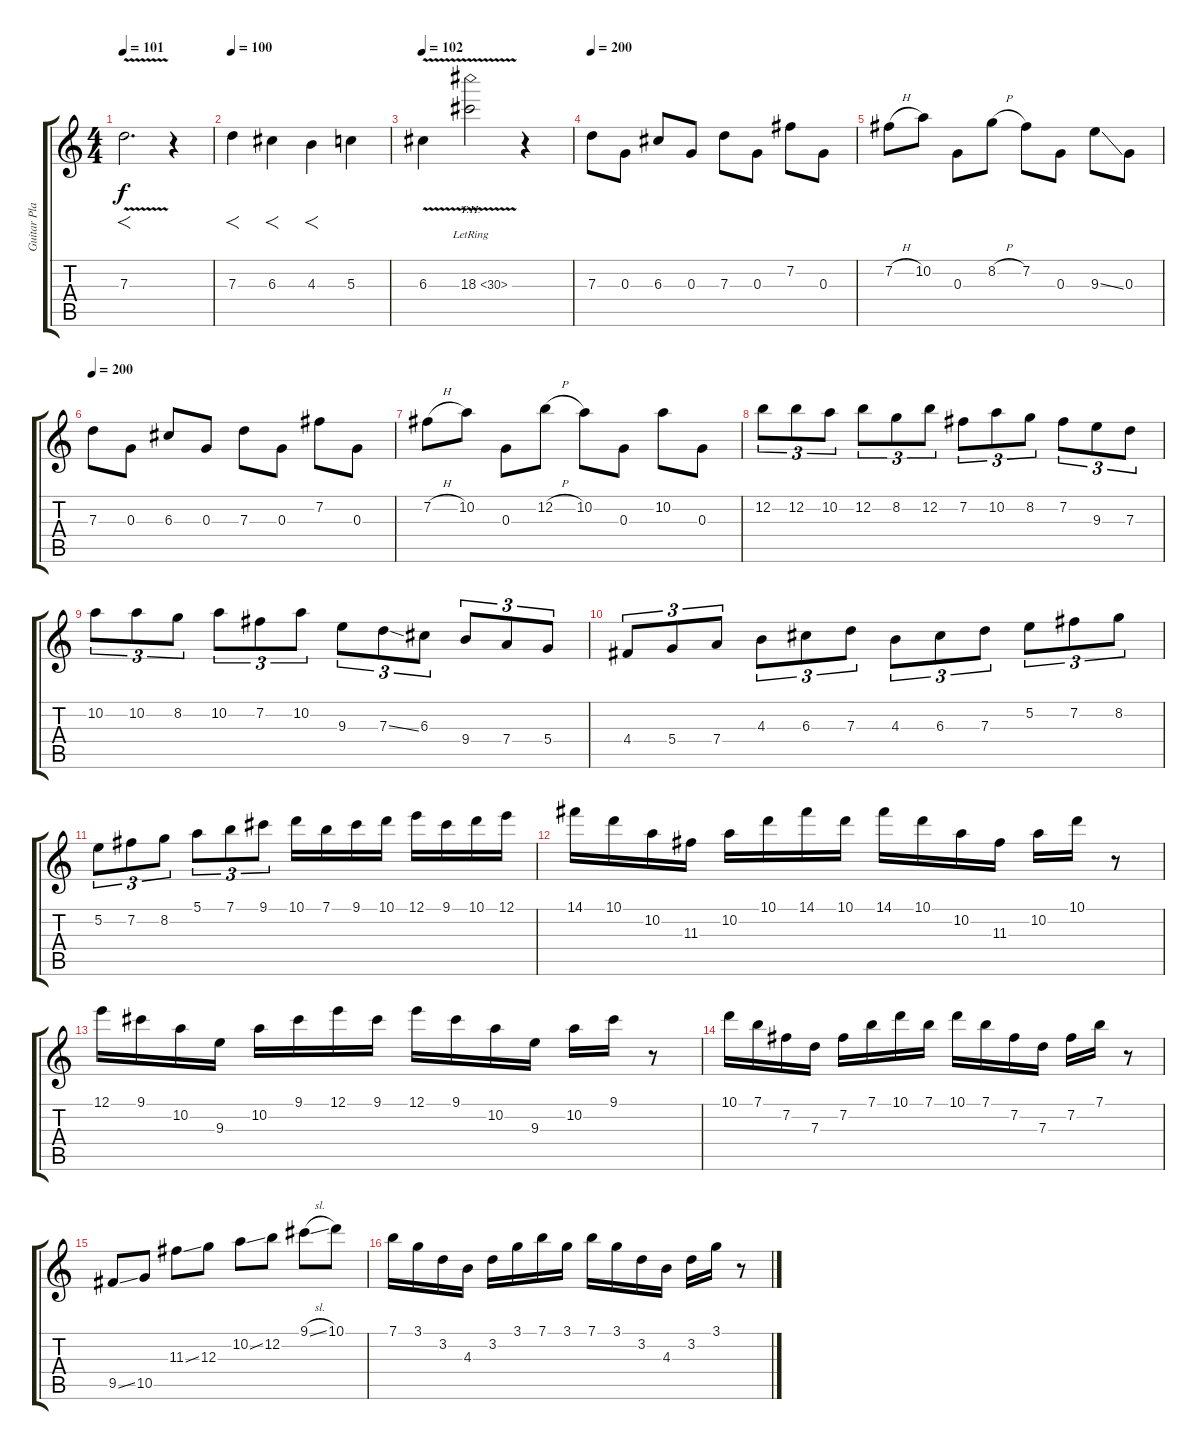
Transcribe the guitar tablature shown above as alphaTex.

\track ("Guitar Player" "Guitar Pla") {instrument distortionguitar}
\staff {score tabs}
\tuning (E4 B3 G3 D3 A2 E2) {hide}
\ts (4 4)
\tempo 101
\clef g2
\ks c
7.3{v}.2{f d dy f} r.4 |
\tempo 100
7.3.4{f} 6.3.4{f} 4.3.4{f} 5.3.4 |
\tempo 102
6.3{v}.4 18.3{th 12 v lr}.2 r.4 |
\tempo 200
7.3.8{volume 16} 0.3.8 6.3.8 0.3.8 7.3.8 0.3.8 7.2.8 0.3.8 |
7.2{h}.8 10.2.8 0.3.8 8.2{h}.8 7.2.8 0.3.8 9.3{ss}.8 0.3.8 |
\tempo 200
7.3.8 0.3.8 6.3.8 0.3.8 7.3.8 0.3.8 7.2.8 0.3.8 |
7.2{h}.8 10.2.8 0.3.8 12.2{h}.8 10.2.8 0.3.8 10.2.8 0.3.8 |
12.2.8{tu (3 2)} 12.2.8{tu (3 2)} 10.2.8{tu (3 2)} 12.2.8{tu (3 2)} 8.2.8{tu (3 2)} 12.2.8{tu (3 2)} 7.2.8{tu (3 2)} 10.2.8{tu (3 2)} 8.2.8{tu (3 2)} 7.2.8{tu (3 2)} 9.3.8{tu (3 2)} 7.3.8{tu (3 2)} |
10.2.8{tu (3 2)} 10.2.8{tu (3 2)} 8.2.8{tu (3 2)} 10.2.8{tu (3 2)} 7.2.8{tu (3 2)} 10.2.8{tu (3 2)} 9.3.8{tu (3 2)} 7.3{ss}.8{tu (3 2)} 6.3.8{tu (3 2)} 9.4.8{tu (3 2)} 7.4.8{tu (3 2)} 5.4.8{tu (3 2)} |
4.4.8{tu (3 2)} 5.4.8{tu (3 2)} 7.4.8{tu (3 2)} 4.3.8{tu (3 2)} 6.3.8{tu (3 2)} 7.3.8{tu (3 2)} 4.3.8{tu (3 2)} 6.3.8{tu (3 2)} 7.3.8{tu (3 2)} 5.2.8{tu (3 2)} 7.2.8{tu (3 2)} 8.2.8{tu (3 2)} |
5.2.8{tu (3 2)} 7.2.8{tu (3 2)} 8.2.8{tu (3 2)} 5.1.8{tu (3 2)} 7.1.8{tu (3 2)} 9.1.8{tu (3 2)} 10.1.16 7.1.16 9.1.16 10.1.16 12.1.16 9.1.16 10.1.16 12.1.16 |
14.1.16 10.1.16 10.2.16 11.3.16 10.2.16 10.1.16 14.1.16 10.1.16 14.1.16 10.1.16 10.2.16 11.3.16 10.2.16 10.1.16 r.8 |
12.1.16 9.1.16 10.2.16 9.3.16 10.2.16 9.1.16 12.1.16 9.1.16 12.1.16 9.1.16 10.2.16 9.3.16 10.2.16 9.1.16 r.8 |
10.1.16 7.1.16 7.2.16 7.3.16 7.2.16 7.1.16 10.1.16 7.1.16 10.1.16 7.1.16 7.2.16 7.3.16 7.2.16 7.1.16 r.8 |
9.5{ss}.8 10.5.8 11.3{ss}.8 12.3.8 10.2{ss}.8 12.2.8 9.1{sl}.8 10.1.8 |
7.1.16 3.1.16 3.2.16 4.3.16 3.2.16 3.1.16 7.1.16 3.1.16 7.1.16 3.1.16 3.2.16 4.3.16 3.2.16 3.1.16 r.8
